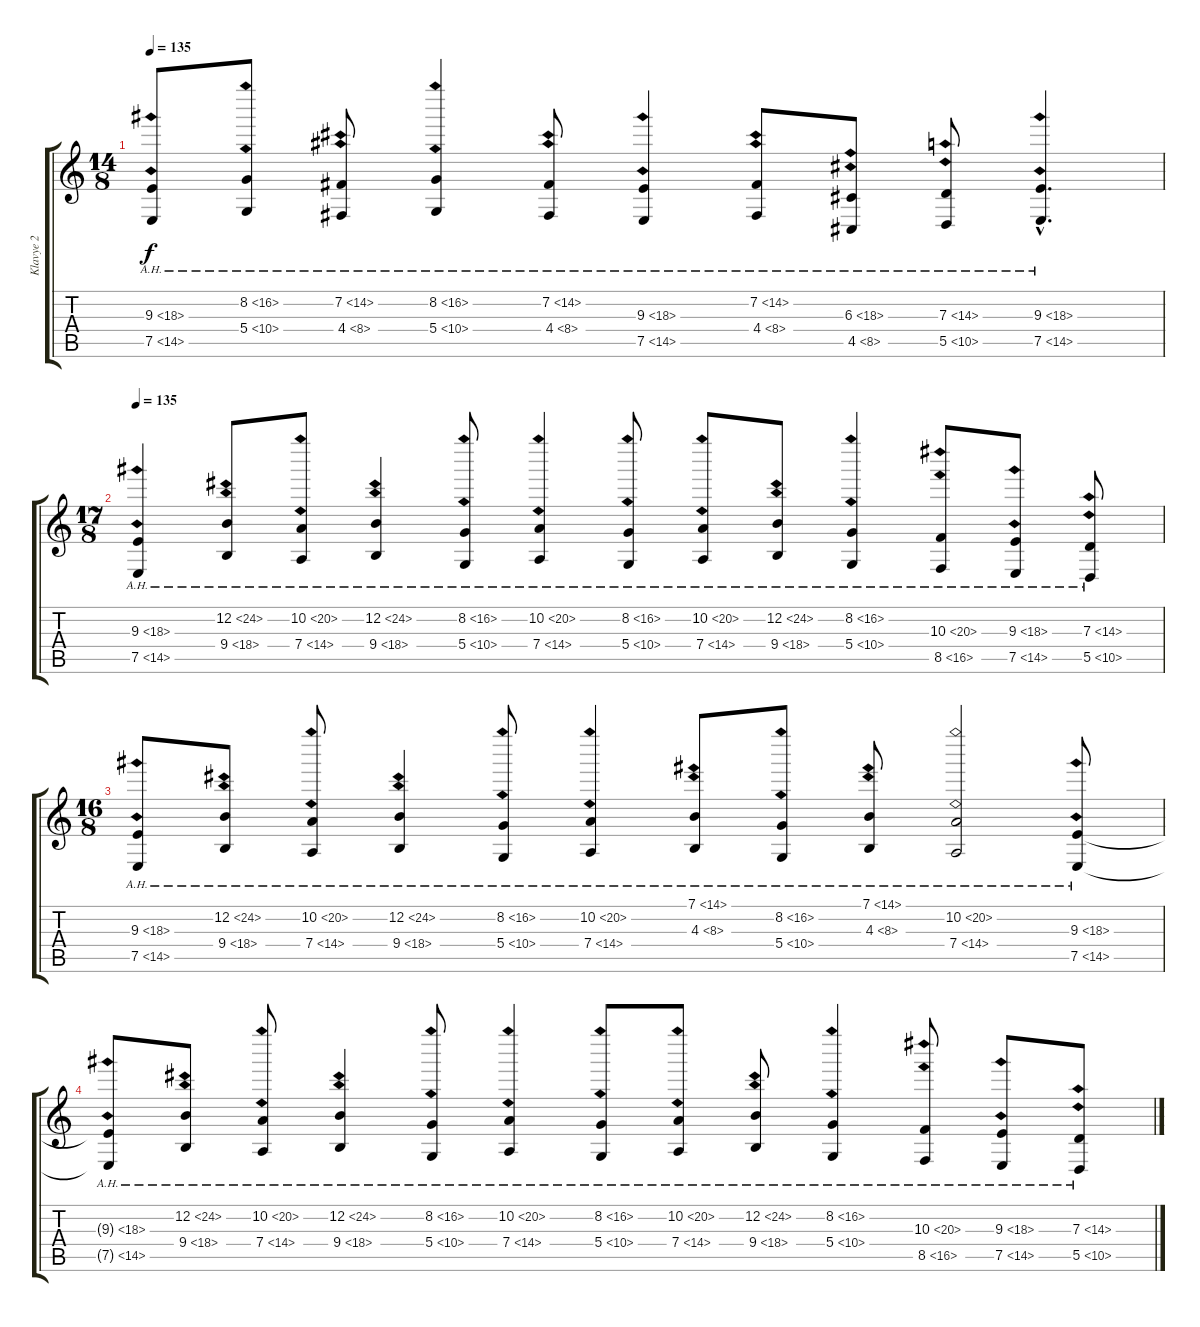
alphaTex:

\track ("Klavye 2" "Klavye 2") {instrument churchorgan}
\staff {score tabs}
\tuning (E4 B3 G3 D3 A2 E2) {hide}
\ts (14 8)
\tempo 135
\clef g2
\ks c
(9.3{ah 9} 7.5{ah 7}).8{dy f} (8.2{ah 8} 5.4{ah 5}).8 (7.2{ah 7} 4.4{ah 4}).8 (8.2{ah 8} 5.4{ah 5}).4 (7.2{ah 7} 4.4{ah 4}).8 (9.3{ah 9} 7.5{ah 7}).4 (7.2{ah 7} 4.4{ah 4}).8 (6.3{ah 12} 4.5{ah 4}).8 (7.3{ah 7} 5.5{ah 5}).8 (9.3{ah 9 hac} 7.5{ah 7 hac}).4{d} |
\ts (17 8)
\tempo 135
(9.3{ah 9} 7.5{ah 7}).4{volume 16} (12.2{ah 12} 9.4{ah 9}).8 (10.2{ah 10} 7.4{ah 7}).8 (12.2{ah 12} 9.4{ah 9}).4 (8.2{ah 8} 5.4{ah 5}).8 (10.2{ah 10} 7.4{ah 7}).4 (8.2{ah 8} 5.4{ah 5}).8 (10.2{ah 10} 7.4{ah 7}).8 (12.2{ah 12} 9.4{ah 9}).8 (8.2{ah 8} 5.4{ah 5}).4 (10.3{ah 10} 8.5{ah 8}).8 (9.3{ah 9} 7.5{ah 7}).8 (7.3{ah 7} 5.5{ah 5}).8 |
\ts (16 8)
(9.3{ah 9} 7.5{ah 7}).8 (12.2{ah 12} 9.4{ah 9}).8 (10.2{ah 10} 7.4{ah 7}).8 (12.2{ah 12} 9.4{ah 9}).4 (8.2{ah 8} 5.4{ah 5}).8 (10.2{ah 10} 7.4{ah 7}).4 (7.1{ah 7} 4.3{ah 4}).8 (8.2{ah 8} 5.4{ah 5}).8 (7.1{ah 7} 4.3{ah 4}).8 (10.2{ah 10} 7.4{ah 7}).2 (9.3{ah 9} 7.5{ah 7}).8 |
(9.3{ah 9 t} 7.5{ah 7 t}).8 (12.2{ah 12} 9.4{ah 9}).8 (10.2{ah 10} 7.4{ah 7}).8 (12.2{ah 12} 9.4{ah 9}).4 (8.2{ah 8} 5.4{ah 5}).8 (10.2{ah 10} 7.4{ah 7}).4 (8.2{ah 8} 5.4{ah 5}).8 (10.2{ah 10} 7.4{ah 7}).8 (12.2{ah 12} 9.4{ah 9}).8 (8.2{ah 8} 5.4{ah 5}).4 (10.3{ah 10} 8.5{ah 8}).8 (9.3{ah 9} 7.5{ah 7}).8 (7.3{ah 7} 5.5{ah 5}).8
